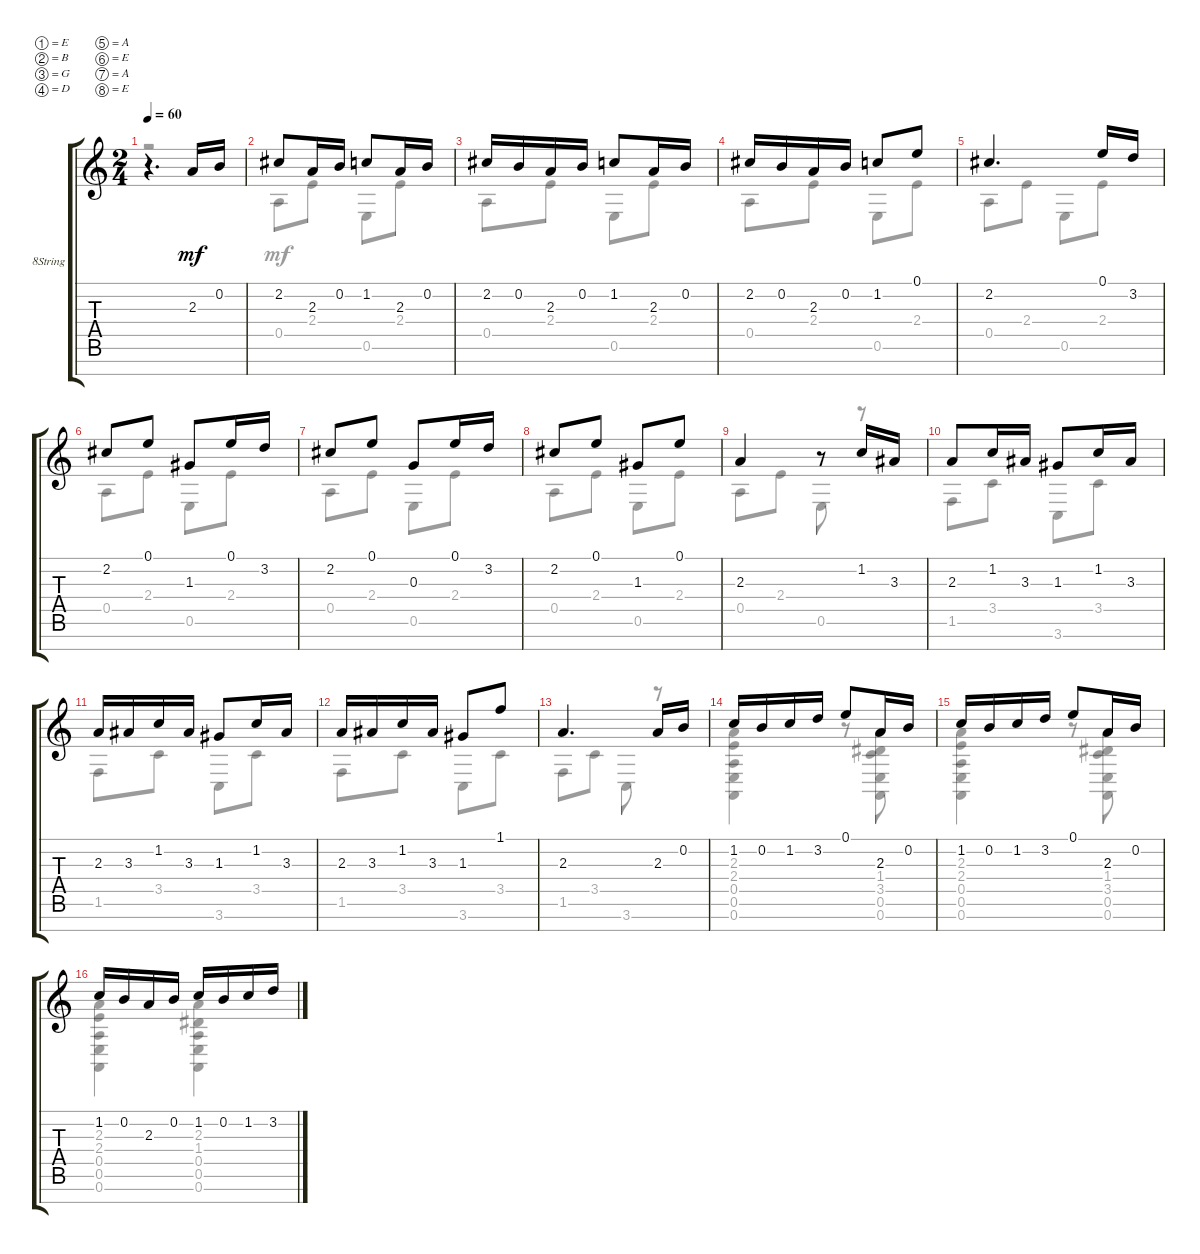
\defaultSystemsLayout 4
\bracketExtendMode groupsimilarinstruments
\firstSystemTrackNameOrientation horizontal
\otherSystemsTrackNameOrientation horizontal
\track ("8-String Guitar" "8String") {instrument acousticguitarnylon}
\staff {score tabs}
\tuning (E4 B3 G3 D3 A2 E2 A1 E1)
\voice
\ts (2 4)
\tempo 60
\clef g2
\ks c
r.4{d dy mf instrument acousticguitarnylon} 2.3.16 0.2.16 |
2.2.8 2.3.16 0.2.16 1.2.8 2.3.16 0.2.16 |
2.2.16 0.2.16 2.3.16 0.2.16 1.2.8 2.3.16 0.2.16 |
2.2.16 0.2.16 2.3.16 0.2.16 1.2.8 0.1.8 |
2.2.4{d} 0.1.16 3.2.16 |
2.2.8 0.1.8 1.3.8 0.1.16 3.2.16 |
2.2.8 0.1.8 0.3.8 0.1.16 3.2.16 |
2.2.8 0.1.8 1.3.8 0.1.8 |
2.3.4 r.8 1.2.16 3.3.16 |
2.3.8 1.2.16 3.3.16 1.3.8 1.2.16 3.3.16 |
2.3.16 3.3.16 1.2.16 3.3.16 1.3.8 1.2.16 3.3.16 |
2.3.16 3.3.16 1.2.16 3.3.16 1.3.8 1.1.8 |
2.3.4{d} 2.3.16 0.2.16 |
1.2.16 0.2.16 1.2.16 3.2.16 0.1.8 2.3.16 0.2.16 |
1.2.16 0.2.16 1.2.16 3.2.16 0.1.8 2.3.16 0.2.16 |
1.2.16 0.2.16 2.3.16 0.2.16 1.2.16 0.2.16 1.2.16 3.2.16
\voice
\clef g2
\ottava regular
\simile none
\ks c
r.2{dy mf} |
0.5.8 2.4.8 0.6.8 2.4.8 |
0.5.8 2.4.8 0.6.8 2.4.8 |
0.5.8 2.4.8 0.6.8 2.4.8 |
0.5.8 2.4.8 0.6.8 2.4.8 |
0.5.8 2.4.8 0.6.8 2.4.8 |
0.5.8 2.4.8 0.6.8 2.4.8 |
0.5.8 2.4.8 0.6.8 2.4.8 |
0.5.8 2.4.8 0.6.8 r.8 |
1.6.8 3.5.8 3.7.8 3.5.8 |
1.6.8 3.5.8 3.7.8 3.5.8 |
1.6.8 3.5.8 3.7.8 3.5.8 |
1.6.8 3.5.8 3.7.8 r.8 |
(0.5 2.3 2.4 0.6 0.7).4 r.8 (3.5 1.4 2.3 0.6 0.7).8 |
(2.3 2.4 0.5 0.6 0.7).4 r.8 (2.3 1.4 3.5 0.6 0.7).8 |
(2.3 2.4 0.5 0.6 0.7).4 (2.3 1.4 0.5 0.6 0.7).4
